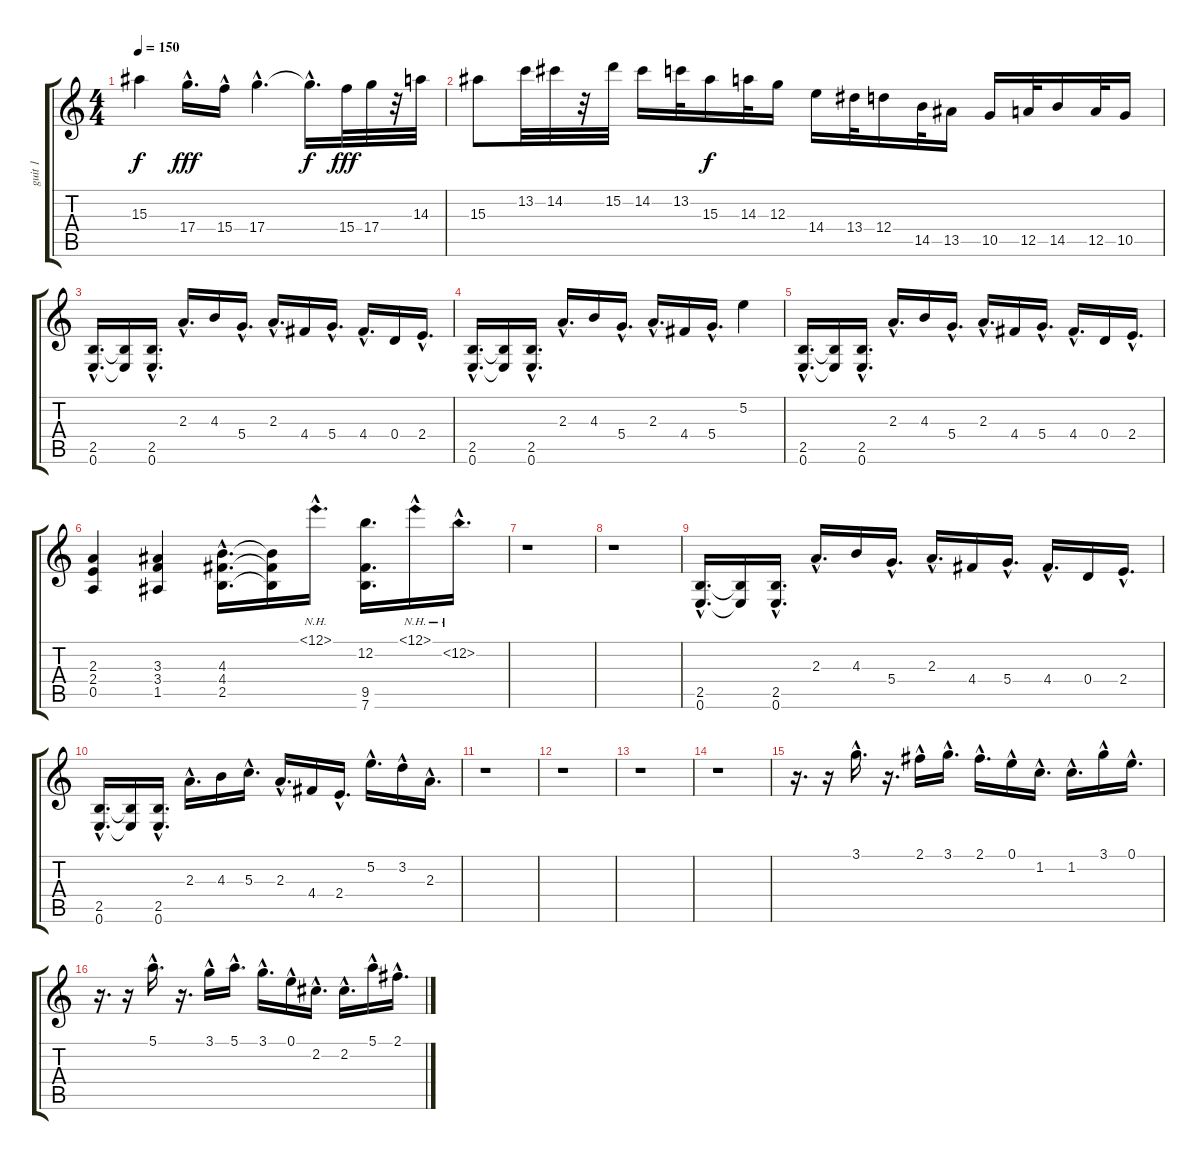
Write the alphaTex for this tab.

\track ("guit 1" "guit 1") {instrument distortionguitar}
\staff {score tabs}
\tuning (E4 B3 G3 D3 A2 E2) {hide}
\ts (4 4)
\tempo 150
\clef g2
\ks c
15.3.4{dy f} 17.4{hac}.16{d dy fff} 15.4{hac}.16 17.4{hac}.4{d} 17.4{hac t}.16{d dy f} 15.4.32{dy fff} 17.4.32 r.32 14.3.32 |
15.3.8 13.2.32 14.2.32 r.32 15.2.32 14.2.16 13.2.32 15.3.16{dy f} 14.3.32 12.3.16 14.4.16 13.4.32 12.4.16 14.5.32 13.5.16 10.5.16 12.5.32 14.5.16 12.5.32 10.5.16 |
(2.5{hac} 0.6{hac}).16{d} (2.5{t} 0.6{t}).16 (2.5{hac} 0.6{hac}).16{d} 2.3{hac}.16{d} 4.3.16 5.4{hac}.16{d} 2.3{hac}.16{d} 4.4.16 5.4{hac}.16{d} 4.4{hac}.16{d} 0.4.16 2.4{hac}.16{d} |
(2.5{hac} 0.6{hac}).16{d} (2.5{t} 0.6{t}).16 (2.5{hac} 0.6{hac}).16{d} 2.3{hac}.16{d} 4.3.16 5.4{hac}.16{d} 2.3{hac}.16{d} 4.4.16 5.4{hac}.16{d} 5.2.4 |
(2.5{hac} 0.6{hac}).16{d} (2.5{t} 0.6{t}).16 (2.5{hac} 0.6{hac}).16{d} 2.3{hac}.16{d} 4.3.16 5.4{hac}.16{d} 2.3{hac}.16{d} 4.4.16 5.4{hac}.16{d} 4.4{hac}.16{d} 0.4.16 2.4{hac}.16{d} |
(2.3 2.4 0.5).4 (3.3 3.4 1.5).4 (4.3{hac} 4.4{hac} 2.5{hac}).16{d} (4.3{t} 4.4{t} 2.5{t}).16 12.1{nh hac}.16{d} (12.2 9.5 7.6).16{d} 12.1{nh hac}.16 12.2{nh hac}.16{d} |
r.1 |
r.1 |
(2.5{hac} 0.6{hac}).16{d} (2.5{t} 0.6{t}).16 (2.5{hac} 0.6{hac}).16{d} 2.3{hac}.16{d} 4.3.16 5.4{hac}.16{d} 2.3{hac}.16{d} 4.4.16 5.4{hac}.16{d} 4.4{hac}.16{d} 0.4.16 2.4{hac}.16{d} |
(2.5{hac} 0.6{hac}).16{d} (2.5{t} 0.6{t}).16 (2.5{hac} 0.6{hac}).16{d} 2.3{hac}.16{d} 4.3.16 5.3{hac}.16{d} 2.3{hac}.16{d} 4.4.16 2.4{hac}.16{d} 5.2{hac}.16{d} 3.2{hac}.16 2.3{hac}.16{d} |
r.1 |
r.1 |
r.1 |
r.1 |
r.16{d} r.16 3.1{hac}.16{d} r.16{d} 2.1{hac}.16 3.1{hac}.16{d} 2.1{hac}.16{d} 0.1{hac}.16 1.2{hac}.16{d} 1.2{hac}.16{d} 3.1{hac}.16 0.1{hac}.16{d} |
r.16{d} r.16 5.1{hac}.16{d} r.16{d} 3.1{hac}.16 5.1{hac}.16{d} 3.1{hac}.16{d} 0.1{hac}.16 2.2{hac}.16{d} 2.2{hac}.16{d} 5.1{hac}.16 2.1{hac}.16{d}
